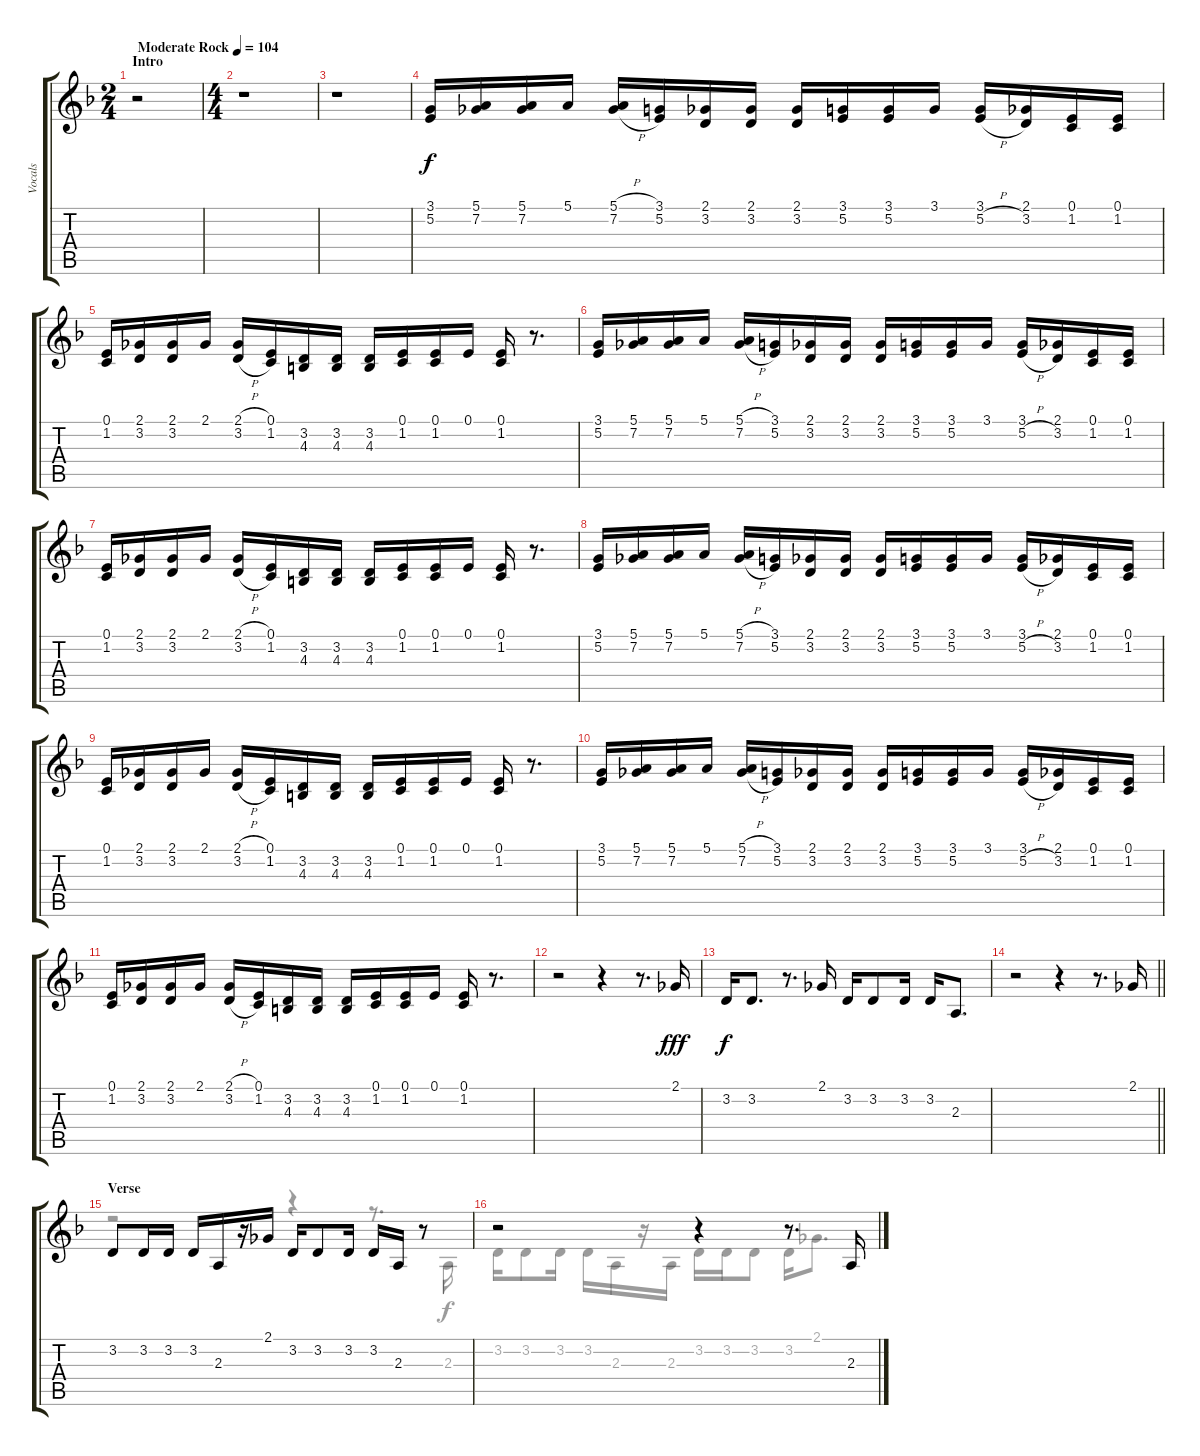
\track ("Vocals" "Vocals") {instrument trumpet}
\staff {score tabs}
\tuning (E4 B3 G3 D3 A2 E2) {hide}
\voice
\ts (2 4)
\section ("" "Intro")
\tempo (104 "Moderate Rock")
\clef g2
\ks f
r.2{dy f instrument trumpet} |
\ts (4 4)
r.1 |
r.1 |
(3.1 5.2).16 (5.1 7.2).16 (5.1 7.2).16 5.1.16 (5.1{h} 7.2{h}).16 (3.1 5.2).16 (2.1 3.2).16 (2.1 3.2).16 (2.1 3.2).16 (3.1 5.2).16 (3.1 5.2).16 3.1.16 (3.1 5.2{h}).16 (2.1 3.2).16 (0.1 1.2).16 (0.1 1.2).16 |
(0.1 1.2).16 (2.1 3.2).16 (2.1 3.2).16 2.1.16 (2.1{h} 3.2{h}).16 (0.1 1.2).16 (3.2 4.3).16 (3.2 4.3).16 (3.2 4.3).16 (0.1 1.2).16 (0.1 1.2).16 0.1.16 (0.1 1.2).16 r.8{d} |
(3.1 5.2).16 (5.1 7.2).16 (5.1 7.2).16 5.1.16 (5.1{h} 7.2{h}).16 (3.1 5.2).16 (2.1 3.2).16 (2.1 3.2).16 (2.1 3.2).16 (3.1 5.2).16 (3.1 5.2).16 3.1.16 (3.1 5.2{h}).16 (2.1 3.2).16 (0.1 1.2).16 (0.1 1.2).16 |
(0.1 1.2).16 (2.1 3.2).16 (2.1 3.2).16 2.1.16 (2.1{h} 3.2{h}).16 (0.1 1.2).16 (3.2 4.3).16 (3.2 4.3).16 (3.2 4.3).16 (0.1 1.2).16 (0.1 1.2).16 0.1.16 (0.1 1.2).16 r.8{d} |
(3.1 5.2).16 (5.1 7.2).16 (5.1 7.2).16 5.1.16 (5.1{h} 7.2{h}).16 (3.1 5.2).16 (2.1 3.2).16 (2.1 3.2).16 (2.1 3.2).16 (3.1 5.2).16 (3.1 5.2).16 3.1.16 (3.1 5.2{h}).16 (2.1 3.2).16 (0.1 1.2).16 (0.1 1.2).16 |
(0.1 1.2).16 (2.1 3.2).16 (2.1 3.2).16 2.1.16 (2.1{h} 3.2{h}).16 (0.1 1.2).16 (3.2 4.3).16 (3.2 4.3).16 (3.2 4.3).16 (0.1 1.2).16 (0.1 1.2).16 0.1.16 (0.1 1.2).16 r.8{d} |
(3.1 5.2).16 (5.1 7.2).16 (5.1 7.2).16 5.1.16 (5.1{h} 7.2{h}).16 (3.1 5.2).16 (2.1 3.2).16 (2.1 3.2).16 (2.1 3.2).16 (3.1 5.2).16 (3.1 5.2).16 3.1.16 (3.1 5.2{h}).16 (2.1 3.2).16 (0.1 1.2).16 (0.1 1.2).16 |
(0.1 1.2).16 (2.1 3.2).16 (2.1 3.2).16 2.1.16 (2.1{h} 3.2{h}).16 (0.1 1.2).16 (3.2 4.3).16 (3.2 4.3).16 (3.2 4.3).16 (0.1 1.2).16 (0.1 1.2).16 0.1.16 (0.1 1.2).16 r.8{d} |
r.2 r.4 r.8{d} 2.1.16{dy fff} |
3.2.16{dy f} 3.2.8{d} r.8{d} 2.1.16 3.2.16 3.2.8 3.2.16 3.2.16 2.3.8{d} |
\barLineRight lightlight
r.2 r.4 r.8{d} 2.1.16 |
\section ("" "Verse")
3.2.8 3.2.16 3.2.16 3.2.16 2.3.16 r.16 2.1.16 3.2.16 3.2.8 3.2.16 3.2.16 2.3.16 r.8 |
r.2 r.4 r.8{d} 2.3.16
\voice
\clef g2
\ottava regular
\simile none
\ks f
|
|
|
|
|
|
|
|
|
|
|
|
|
\barLineRight lightlight
|
r.2 r.4 r.8{d} 2.3.16 |
3.2.16 3.2.8 3.2.16 3.2.16 2.3.16 r.16 2.3.16 3.2.16 3.2.16 3.2.8 3.2.16 2.1.8{d}
